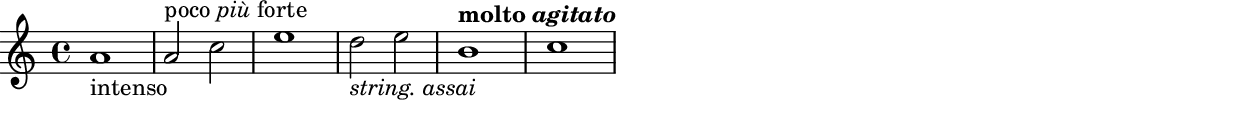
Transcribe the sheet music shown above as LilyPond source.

%% Generated by lilypond-book.py
%% Options: [exampleindent=10.16\mm,fragment,indent=0\mm,line-width=160\mm,quote,relative=2]
\include "lilypond-book-preamble.ly"


% ****************************************************************
% Start cut-&-pastable-section
% ****************************************************************



\paper {
  indent = 0\mm
  line-width = 160\mm
  % offset the left padding, also add 1mm as lilypond creates cropped
  % images with a little space on the right
  line-width = #(- line-width (* mm  3.000000) (* mm 1))
  line-width = 160\mm - 2.0 * 10.16\mm
  % offset the left padding, also add 1mm as lilypond creates cropped
  % images with a little space on the right
  line-width = #(- line-width (* mm  3.000000) (* mm 1))
}

\layout {
  
}



\relative c''
{


% ****************************************************************
% ly snippet contents follows:
% ****************************************************************
\sourcefileline 424
a1-\markup intenso
a2^\markup { poco \italic più forte  }
c e1
d2_\markup { \italic "string. assai" }
e
b1^\markup { \bold { molto \italic  agitato } }
c



% ****************************************************************
% end ly snippet
% ****************************************************************
}
